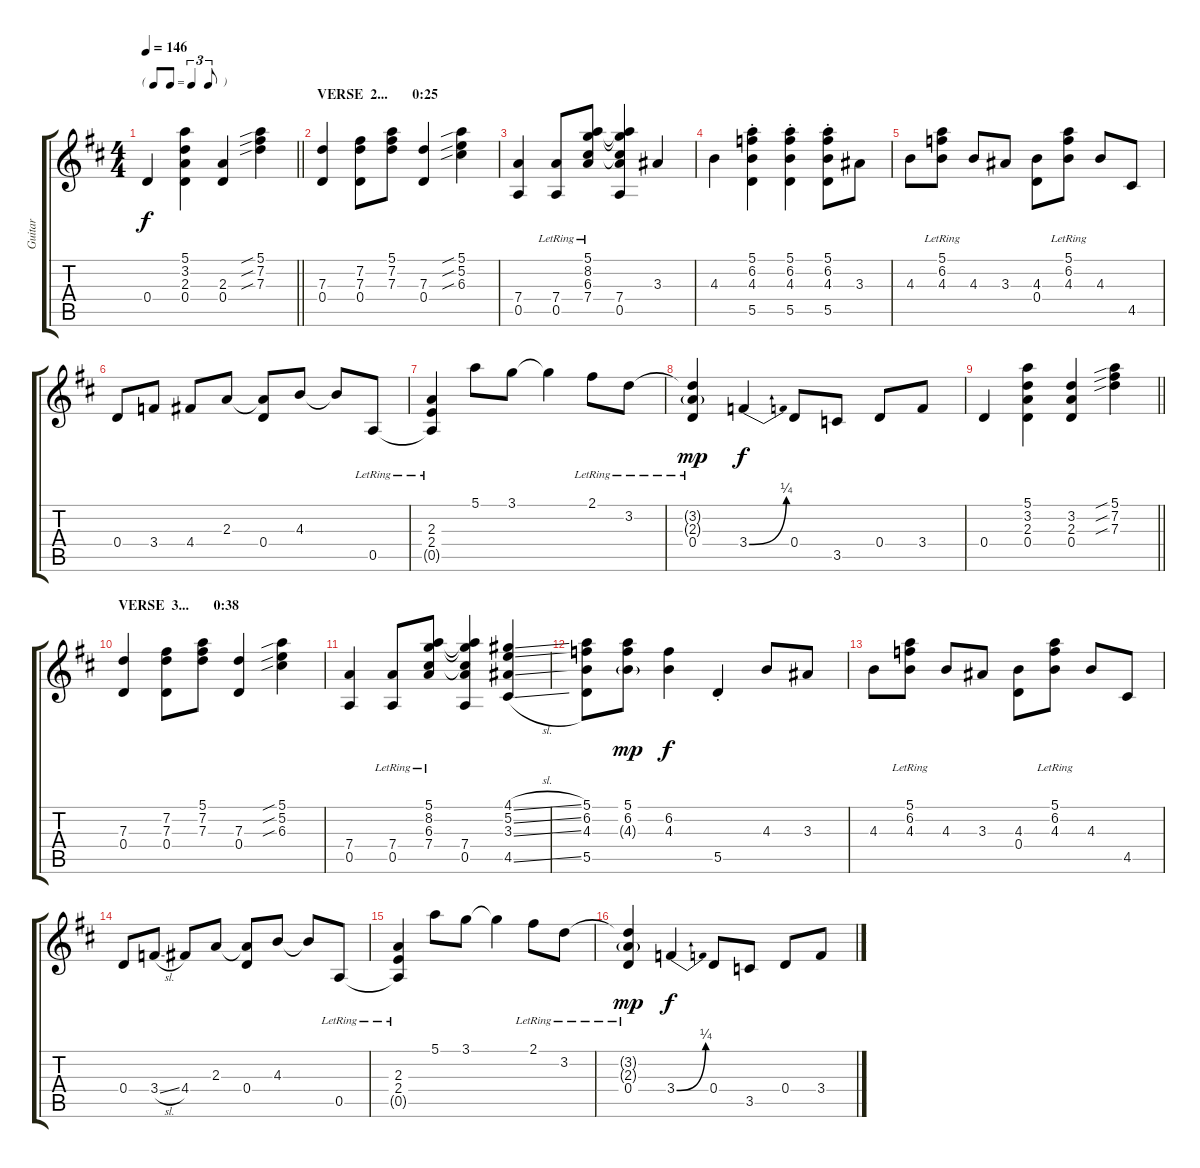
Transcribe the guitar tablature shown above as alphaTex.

\track ("Guitar" "Guitar") {instrument acousticguitarsteel}
\staff {score tabs}
\tuning (E4 B3 G3 D3 A2 E2) {hide}
\ts (4 4)
\tf triplet8th
\tempo 146
\clef g2
\barLineRight lightlight
\ks d
0.4.4{dy f} (5.1 3.2 2.3 0.4).4 (2.3 0.4).4 (5.1{sib} 7.2{sib} 7.3{sib}).4 |
\section ("" "VERSE  2...       0:25")
(7.3 0.4).4 (7.2 7.3 0.4).8 (5.1 7.2 7.3).8 (7.3 0.4).4 (5.1{sib} 5.2{sib} 6.3{sib}).4 |
(7.4 0.5).4 (7.4 0.5{lr}).8 (5.1{lr} 8.2{lr} 6.3{lr} 7.4).8 (5.1{t} 8.2{t} 6.3{t} 7.4 0.5).4 3.3.4 |
4.3.4 (5.1{st} 6.2{st} 4.3{st} 5.5{st}).4 (5.1{st} 6.2{st} 4.3{st} 5.5{st}).4 (5.1{st} 6.2{st} 4.3{st} 5.5{st}).8 3.3.8 |
4.3.8 (5.1{lr} 6.2{lr} 4.3{lr}).8 4.3.8 3.3.8 (4.3 0.4).8 (5.1{lr} 6.2{lr} 4.3{lr}).8 4.3.8 4.5.8 |
0.4.8 3.4.8 4.4.8 2.3.8 (2.3{t} 0.4).8 4.3.8 4.3{t}.8 0.5{lr}.8 |
(2.3{lr} 2.4{lr} 0.5{t}).4 5.1.8 3.1.8 3.1{t}.4 2.1{lr}.8 3.2{lr}.8 |
(3.2{t} 2.3{g lr} 0.4{lr}).4{dy mp} 3.4{be (bend 0 0 60 1)}.4{dy f} 0.4.8 3.5.8 0.4.8 3.4.8 |
\barLineRight lightlight
0.4.4 (5.1 3.2 2.3 0.4).4 (3.2 2.3 0.4).4 (5.1{sib} 7.2{sib} 7.3{sib}).4 |
\section ("" "VERSE  3...       0:38")
(7.3 0.4).4 (7.2 7.3 0.4).8 (5.1 7.2 7.3).8 (7.3 0.4).4 (5.1{sib} 5.2{sib} 6.3{sib}).4 |
(7.4 0.5).4 (7.4 0.5{lr}).8 (5.1{lr} 8.2{lr} 6.3{lr} 7.4).8 (5.1{t} 8.2{t} 6.3{t} 7.4 0.5).4 (4.1{sl} 5.2{sl} 3.3{sl} 4.5{sl}).4 |
(5.1 6.2 4.3 5.5).8 (5.1 6.2 4.3{g}).8{dy mp} (6.2 4.3).4{dy f} 5.5{st}.4 4.3.8 3.3.8 |
4.3.8 (5.1{lr} 6.2{lr} 4.3{lr}).8 4.3.8 3.3.8 (4.3 0.4).8 (5.1{lr} 6.2{lr} 4.3{lr}).8 4.3.8 4.5.8 |
0.4.8 3.4{sl}.8 4.4.8 2.3.8 (2.3{t} 0.4).8 4.3.8 4.3{t}.8 0.5{lr}.8 |
(2.3{lr} 2.4{lr} 0.5{t}).4 5.1.8 3.1.8 3.1{t}.4 2.1{lr}.8 3.2{lr}.8 |
(3.2{t} 2.3{g lr} 0.4{lr}).4{dy mp} 3.4{be (bend 0 0 60 1)}.4{dy f} 0.4.8 3.5.8 0.4.8 3.4.8
